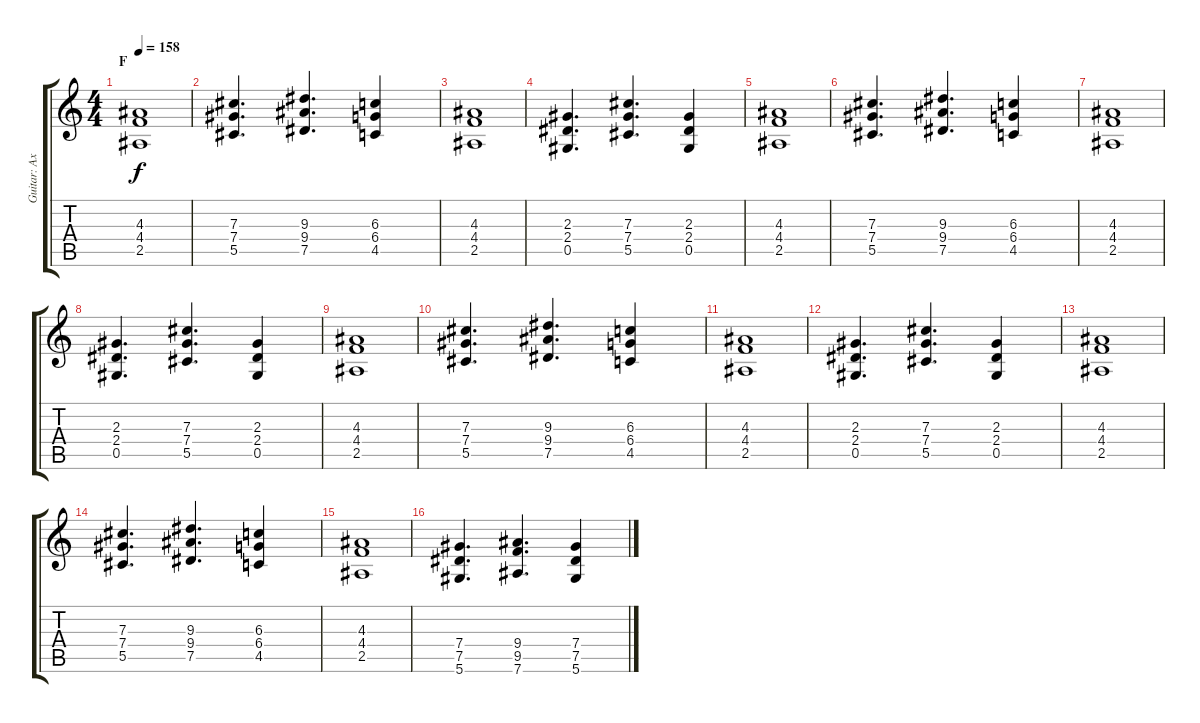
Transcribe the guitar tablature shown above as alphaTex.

\track ("Guitar: Axel" "Guitar: Ax") {instrument distortionguitar}
\staff {score tabs}
\tuning (Eb4 Bb3 Gb3 Db3 Ab2 Eb2) {hide}
\ts (4 4)
\section ("" "F")
\tempo 158
\clef g2
\ks c
(4.3 4.4 2.5).1{dy f} |
(7.3 7.4 5.5).4{d} (9.3 9.4 7.5).4{d} (6.3 6.4 4.5).4 |
(4.3 4.4 2.5).1 |
(2.3 2.4 0.5).4{d} (7.3 7.4 5.5).4{d} (2.3 2.4 0.5).4 |
(4.3 4.4 2.5).1 |
(7.3 7.4 5.5).4{d} (9.3 9.4 7.5).4{d} (6.3 6.4 4.5).4 |
(4.3 4.4 2.5).1 |
(2.3 2.4 0.5).4{d} (7.3 7.4 5.5).4{d} (2.3 2.4 0.5).4 |
(4.3 4.4 2.5).1 |
(7.3 7.4 5.5).4{d} (9.3 9.4 7.5).4{d} (6.3 6.4 4.5).4 |
(4.3 4.4 2.5).1 |
(2.3 2.4 0.5).4{d} (7.3 7.4 5.5).4{d} (2.3 2.4 0.5).4 |
(4.3 4.4 2.5).1 |
(7.3 7.4 5.5).4{d} (9.3 9.4 7.5).4{d} (6.3 6.4 4.5).4 |
(4.3 4.4 2.5).1 |
(7.4 7.5 5.6).4{d} (9.4 9.5 7.6).4{d} (7.4 7.5 5.6).4
